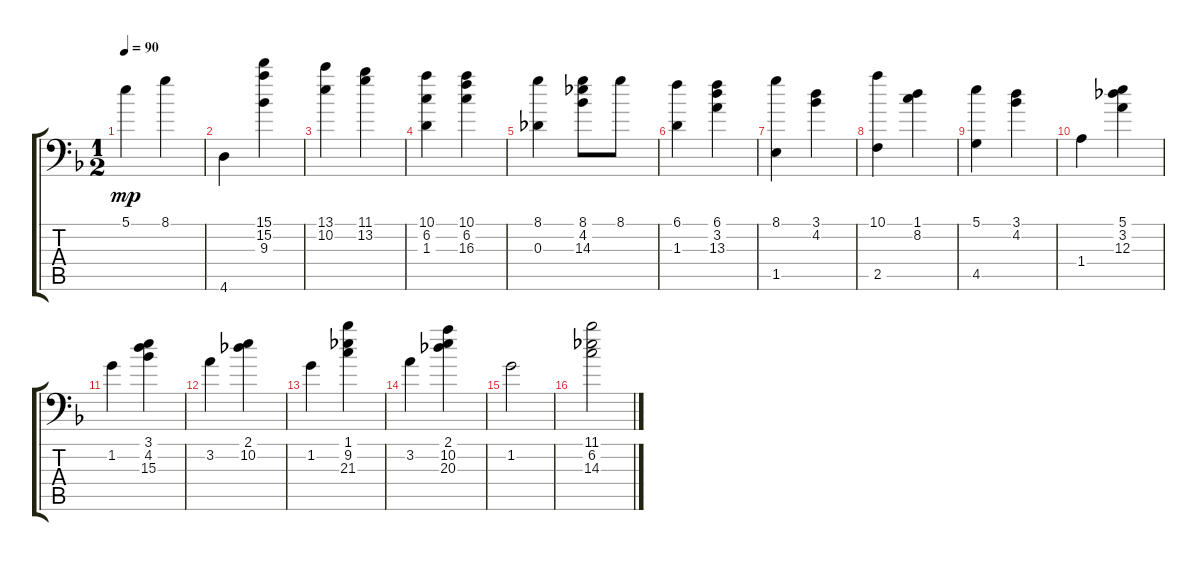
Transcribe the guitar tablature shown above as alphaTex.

\track "" {instrument acousticguitarnylon}
\staff {score tabs}
\tuning (B3 Gb3 Db3 Ab2 Eb2 Bb1) {hide}
\ts (1 2)
\tempo 90
\clef f4
\ks f
5.1.4{dy mp} 8.1.4 |
4.6.4 (15.1 15.2 9.3).4 |
(13.1 10.2).4 (11.1 13.2).4 |
(10.1 6.2 1.3).4 (10.1 6.2 16.3).4 |
(8.1 0.3).4 (8.1 4.2 14.3).8 8.1.8 |
(6.1 1.3).4 (6.1 3.2 13.3).4 |
(8.1 1.5).4 (3.1 4.2).4 |
(10.1 2.5).4 (1.1 8.2).4 |
(5.1 4.5).4 (3.1 4.2).4 |
1.4.4 (5.1 3.2 12.3).4 |
1.2.4 (3.1 4.2 15.3).4 |
3.2.4 (2.1 10.2).4 |
1.2.4 (1.1 9.2 21.3).4 |
3.2.4 (2.1 10.2 20.3).4 |
1.2.2 |
(11.1 6.2 14.3).2
